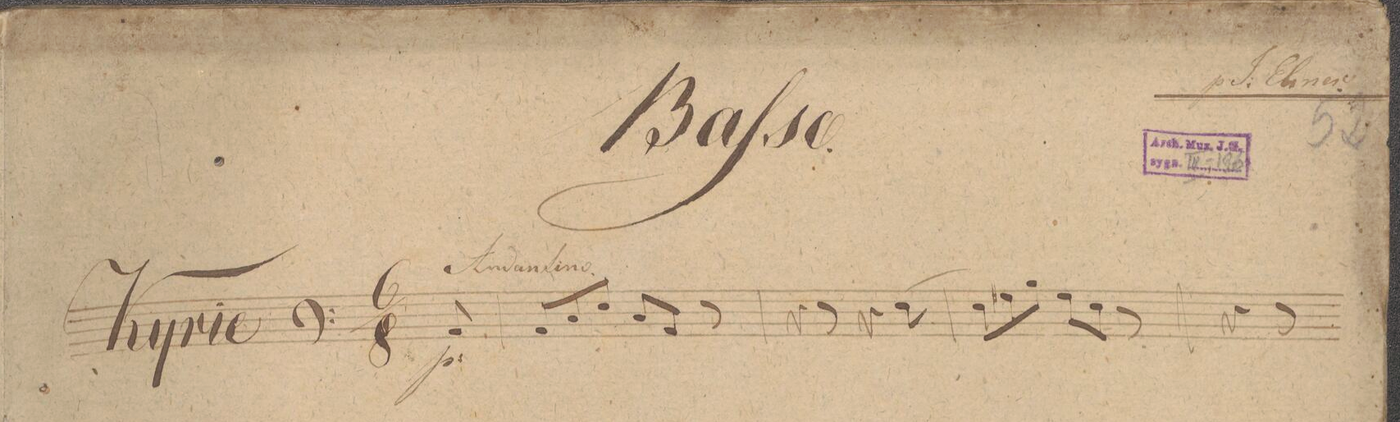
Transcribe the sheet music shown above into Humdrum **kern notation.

**kern	**dynam
*I"Baſso	*
*clefF4	*
*k[]	*
*M6/8	*
8AA/	p
=1	=1
8AA/L	.
8C/	.
8E/J	.
8C/L	.
8AA/J	.
8r	.
=2	=2
4r	.
8r	.
4r	.
(8E\	.
=3	=3
8E\L	.
8G#X\	.
8B\J)	.
8G#\L	.
8E\J	.
8r	.
=4	=4
4r	.
8r	.
*-	*-
